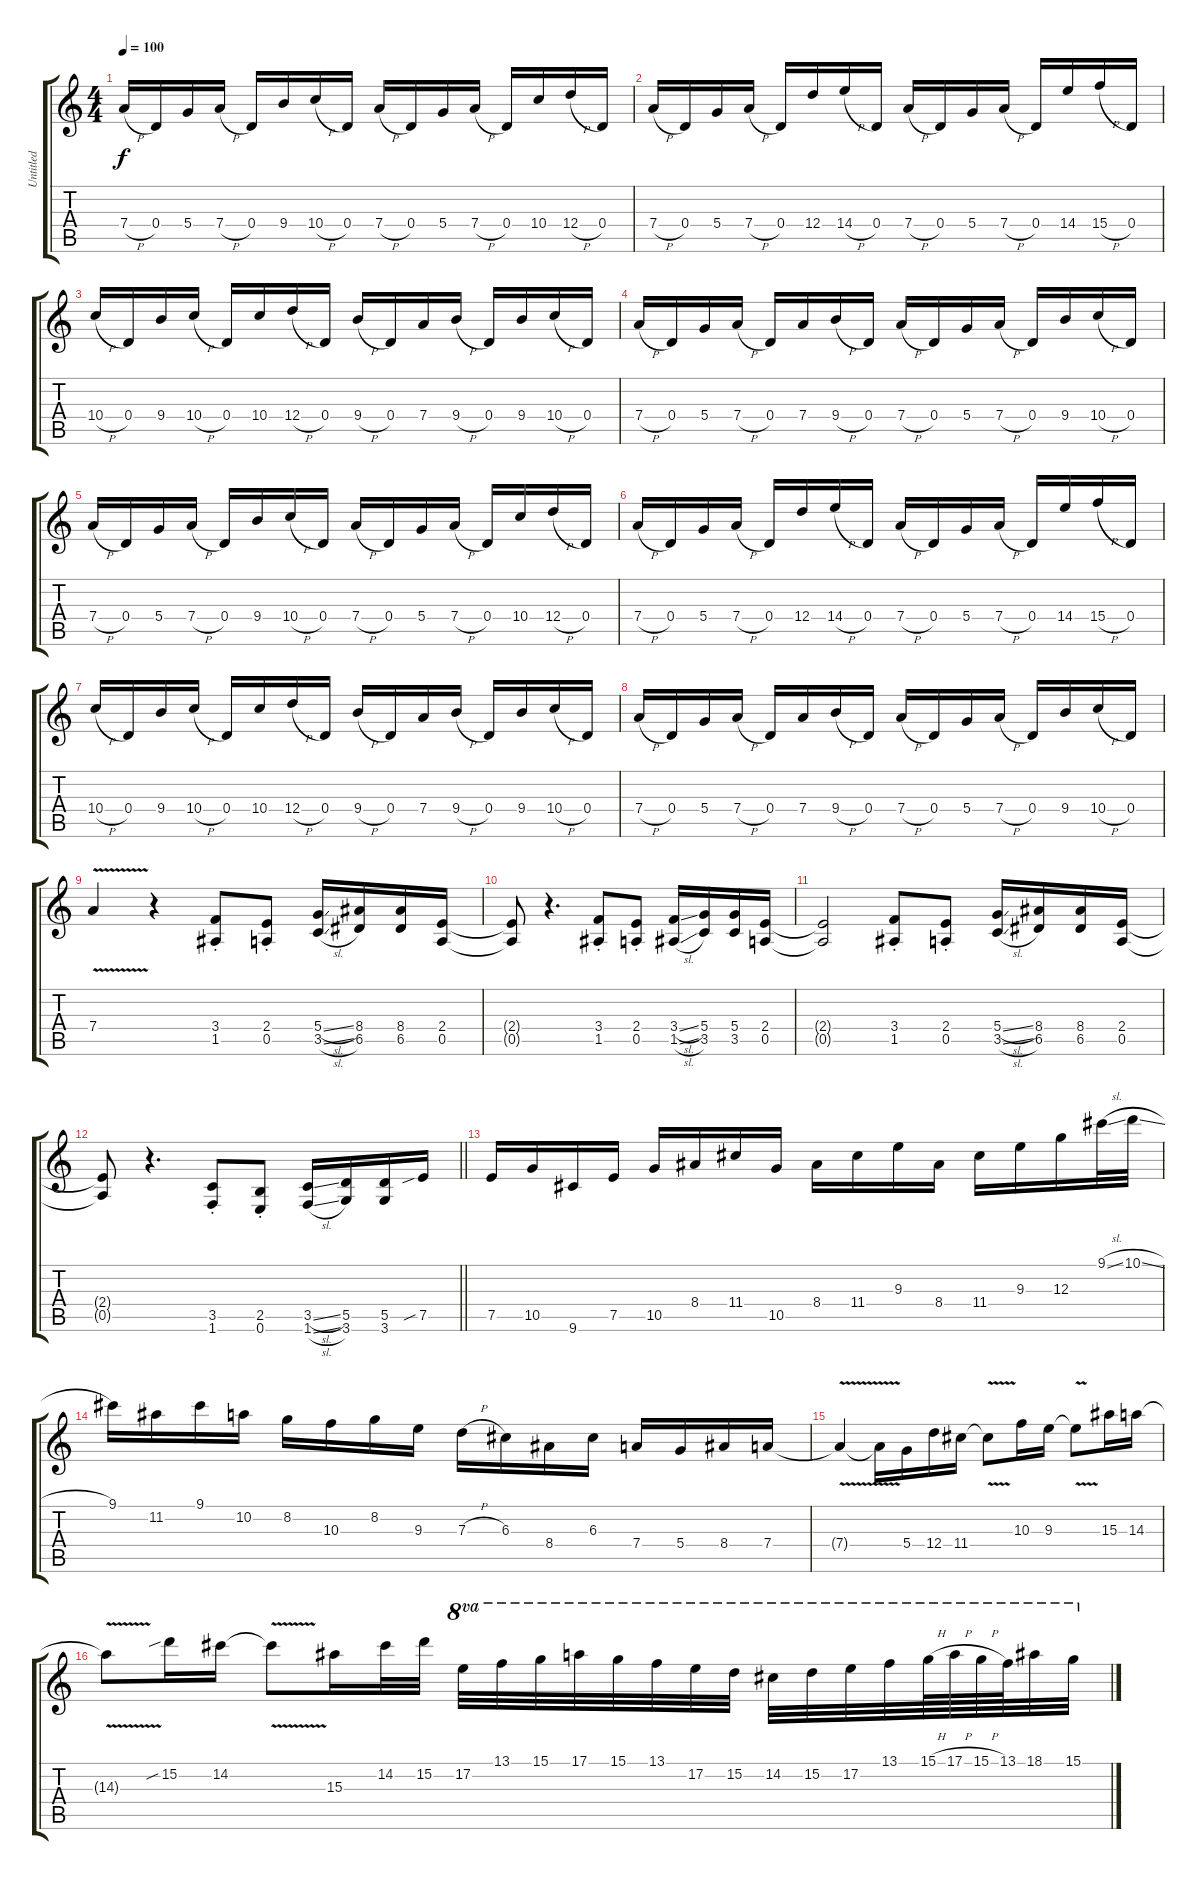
\track ("Untitled" "Untitled") {instrument overdrivenguitar}
\staff {score tabs}
\tuning (E4 B3 G3 D3 A2 E2) {hide}
\ts (4 4)
\tempo 100
\clef g2
\ks c
7.4{h}.16{dy f instrument overdrivenguitar} 0.4.16 5.4.16 7.4{h}.16 0.4.16 9.4.16 10.4{h}.16 0.4.16 7.4{h}.16 0.4.16 5.4.16 7.4{h}.16 0.4.16 10.4.16 12.4{h}.16 0.4.16 |
7.4{h}.16 0.4.16 5.4.16 7.4{h}.16 0.4.16 12.4.16 14.4{h}.16 0.4.16 7.4{h}.16 0.4.16 5.4.16 7.4{h}.16 0.4.16 14.4.16 15.4{h}.16 0.4.16 |
10.4{h}.16 0.4.16 9.4.16 10.4{h}.16 0.4.16 10.4.16 12.4{h}.16 0.4.16 9.4{h}.16 0.4.16 7.4.16 9.4{h}.16 0.4.16 9.4.16 10.4{h}.16 0.4.16 |
7.4{h}.16 0.4.16 5.4.16 7.4{h}.16 0.4.16 7.4.16 9.4{h}.16 0.4.16 7.4{h}.16 0.4.16 5.4.16 7.4{h}.16 0.4.16 9.4.16 10.4{h}.16 0.4.16 |
7.4{h}.16 0.4.16 5.4.16 7.4{h}.16 0.4.16 9.4.16 10.4{h}.16 0.4.16 7.4{h}.16 0.4.16 5.4.16 7.4{h}.16 0.4.16 10.4.16 12.4{h}.16 0.4.16 |
7.4{h}.16 0.4.16 5.4.16 7.4{h}.16 0.4.16 12.4.16 14.4{h}.16 0.4.16 7.4{h}.16 0.4.16 5.4.16 7.4{h}.16 0.4.16 14.4.16 15.4{h}.16 0.4.16 |
10.4{h}.16 0.4.16 9.4.16 10.4{h}.16 0.4.16 10.4.16 12.4{h}.16 0.4.16 9.4{h}.16 0.4.16 7.4.16 9.4{h}.16 0.4.16 9.4.16 10.4{h}.16 0.4.16 |
7.4{h}.16 0.4.16 5.4.16 7.4{h}.16 0.4.16 7.4.16 9.4{h}.16 0.4.16 7.4{h}.16 0.4.16 5.4.16 7.4{h}.16 0.4.16 9.4.16 10.4{h}.16 0.4.16 |
7.4{v}.4 r.4 (3.4{st} 1.5{st}).8 (2.4{st} 0.5{st}).8 (5.4{sl} 3.5{sl}).16 (8.4 6.5).16 (8.4 6.5).16 (2.4 0.5).16 |
(2.4{t} 0.5{t}).8 r.4{d} (3.4{st} 1.5{st}).8 (2.4{st} 0.5{st}).8 (3.4{sl} 1.5{sl}).16 (5.4 3.5).16 (5.4 3.5).16 (2.4 0.5).16 |
(2.4{t} 0.5{t}).2 (3.4{st} 1.5{st}).8 (2.4{st} 0.5{st}).8 (5.4{sl} 3.5{sl}).16 (8.4 6.5).16 (8.4 6.5).16 (2.4 0.5).16 |
\barLineRight lightlight
(2.4{t} 0.5{t}).8 r.4{d} (3.5{st} 1.6{st}).8 (2.5{st} 0.6{st}).8 (3.5{sl} 1.6{sl}).16 (5.5 3.6).16 (5.5 3.6).16 7.5{sib}.16 |
7.5.16 10.5.16 9.6.16 7.5.16 10.5.16 8.4.16 11.4.16 10.5.16 8.4.16 11.4.16 9.3.16 8.4.16 11.4.16 9.3.16 12.3.16 9.1{sl}.32 10.1{sl}.32 |
9.1.16 11.2.16 9.1.16 10.2.16 8.2.16 10.3.16 8.2.16 9.3.16 7.3{h}.16 6.3.16 8.4.16 6.3.16 7.4.16 5.4.16 8.4.16 7.4.16 |
7.4{v t}.4 7.4{t}.16 5.4.16 12.4.16 11.4.16 11.4{v t}.8 10.3.16 9.3.16 9.3{v t}.8 15.3.16 14.3.16 |
14.3{v t}.8 15.2{sib}.16 14.2.16 14.2{v t}.8 15.3.16 14.2.32 15.2.32 17.2.32{ot 8va} 13.1.32{ot 8va} 15.1.32{ot 8va} 17.1.32{ot 8va} 15.1.32{ot 8va} 13.1.32{ot 8va} 17.2.32{ot 8va} 15.2.32{ot 8va} 14.2.32{ot 8va} 15.2.32{ot 8va} 17.2.32{ot 8va} 13.1.32{ot 8va} 15.1{h}.64{ot 8va} 17.1{h}.64{ot 8va} 15.1{h}.64{ot 8va} 13.1.64{ot 8va} 18.1.32{ot 8va} 15.1.32{ot 8va}
